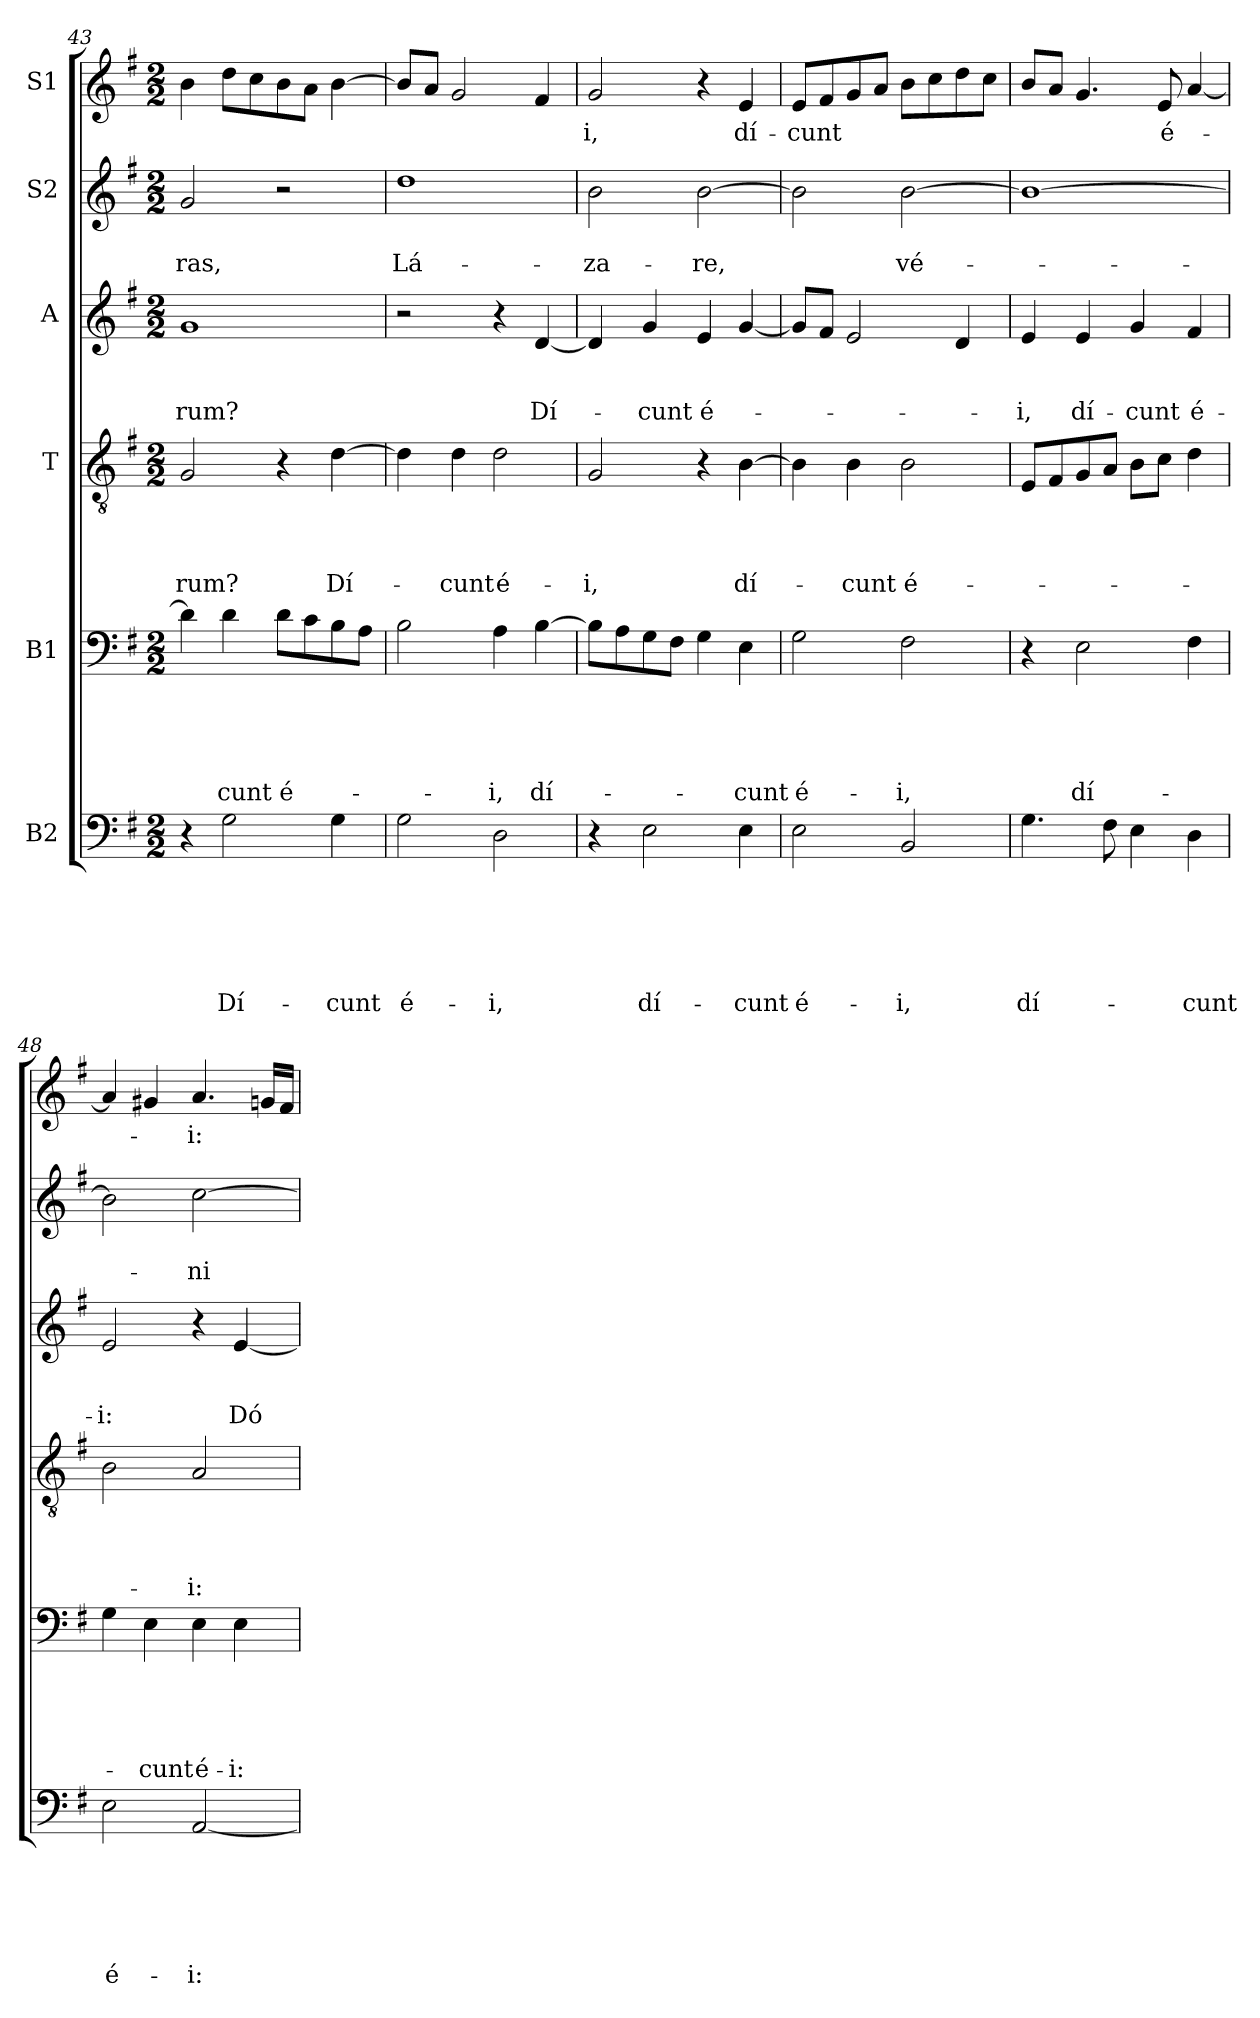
**kern	**text	**text	**text	**text	**text	**text	**kern	**text	**text	**text	**text	**text	**kern	**text	**text	**text	**text	**kern	**text	**text	**text	**kern	**text	**text	**kern	**text
*part6	*part6	*part6	*part6	*part6	*part6	*part6	*part5	*part5	*part5	*part5	*part5	*part5	*part4	*part4	*part4	*part4	*part4	*part3	*part3	*part3	*part3	*part2	*part2	*part2	*part1	*part1
*staff6	*staff6	*staff6	*staff6	*staff6	*staff6	*staff6	*staff5	*staff5	*staff5	*staff5	*staff5	*staff5	*staff4	*staff4	*staff4	*staff4	*staff4	*staff3	*staff3	*staff3	*staff3	*staff2	*staff2	*staff2	*staff1	*staff1
*I"B2	*	*	*	*	*	*	*I"B1	*	*	*	*	*	*I"T	*	*	*	*	*I"A	*	*	*	*I"S2	*	*	*I"S1	*
*clefF4	*	*	*	*	*	*	*clefF4	*	*	*	*	*	*clefGv2	*	*	*	*	*clefG2	*	*	*	*clefG2	*	*	*clefG2	*
*k[f#]	*	*	*	*	*	*	*k[f#]	*	*	*	*	*	*k[f#]	*	*	*	*	*k[f#]	*	*	*	*k[f#]	*	*	*k[f#]	*
*G:	*	*	*	*	*	*	*G:	*	*	*	*	*	*G:	*	*	*	*	*G:	*	*	*	*G:	*	*	*G:	*
*M2/2	*	*	*	*	*	*	*M2/2	*	*	*	*	*	*M2/2	*	*	*	*	*M2/2	*	*	*	*M2/2	*	*	*M2/2	*
=43	=43	=43	=43	=43	=43	=43	=43	=43	=43	=43	=43	=43	=43	=43	=43	=43	=43	=43	=43	=43	=43	=43	=43	=43	=43	=43
!	!	!	!	!	!	!	!	!	!	!	!	!	!	!	!	!	!LO:LY:b	!	!	!	!LO:LY:b	!	!	!LO:LY:b	!	!
4r	.	.	.	.	.	.	4d\]	.	.	.	.	.	2G/	.	.	.	-rum?	1g	.	.	-rum?	2g/	.	-ras,	4b\	.
!	!	!	!	!	!	!LO:LY:b	!	!	!	!	!	!LO:LY:b	!	!	!	!	!	!	!	!	!	!	!	!	!	!
2G\	.	.	.	.	.	Dí-	4d\	.	.	.	.	-cunt	.	.	.	.	.	.	.	.	.	.	.	.	8dd\L	.
.	.	.	.	.	.	.	.	.	.	.	.	.	.	.	.	.	.	.	.	.	.	.	.	.	8cc\	.
!	!	!	!	!	!	!	!	!	!	!	!	!LO:LY:b	!	!	!	!	!	!	!	!	!	!	!	!	!	!
.	.	.	.	.	.	.	8d\L	.	.	.	.	é-	4r	.	.	.	.	.	.	.	.	2r	.	.	8b\	.
.	.	.	.	.	.	.	8c\	.	.	.	.	.	.	.	.	.	.	.	.	.	.	.	.	.	8a\J	.
!	!	!	!	!	!	!LO:LY:b	!	!	!	!	!	!	!	!	!	!	!LO:LY:b	!	!	!	!	!	!	!	!	!
4G\	.	.	.	.	.	-cunt	8B\	.	.	.	.	.	[4d\	.	.	.	Dí-	.	.	.	.	.	.	.	[4b\	.
.	.	.	.	.	.	.	8A\J	.	.	.	.	.	.	.	.	.	.	.	.	.	.	.	.	.	.	.
!!LO:PB:g=z
=44	=44	=44	=44	=44	=44	=44	=44	=44	=44	=44	=44	=44	=44	=44	=44	=44	=44	=44	=44	=44	=44	=44	=44	=44	=44	=44
!	!	!	!	!	!	!LO:LY:b	!	!	!	!	!	!	!	!	!	!	!	!	!	!	!	!	!	!LO:LY:b	!	!
2G\	.	.	.	.	.	é-	2B\	.	.	.	.	.	4d\]	.	.	.	.	2r	.	.	.	1dd	.	Lá-	8b/L]	.
.	.	.	.	.	.	.	.	.	.	.	.	.	.	.	.	.	.	.	.	.	.	.	.	.	8a/J	.
!	!	!	!	!	!	!	!	!	!	!	!	!	!	!	!	!	!LO:LY:b	!	!	!	!	!	!	!	!	!
.	.	.	.	.	.	.	.	.	.	.	.	.	4d\	.	.	.	-cunt	.	.	.	.	.	.	.	2g/	.
!	!	!	!	!	!	!LO:LY:b	!	!	!	!	!	!LO:LY:b	!	!	!	!	!LO:LY:b	!	!	!	!	!	!	!	!	!
2D\	.	.	.	.	.	-i,	4A\	.	.	.	.	-i,	2d\	.	.	.	é-	4r	.	.	.	.	.	.	.	.
!	!	!	!	!	!	!	!	!	!	!	!	!LO:LY:b	!	!	!	!	!	!	!	!	!LO:LY:b	!	!	!	!	!
.	.	.	.	.	.	.	[4B\	.	.	.	.	dí-	.	.	.	.	.	[4d/	.	.	Dí-	.	.	.	4f#/	.
=45	=45	=45	=45	=45	=45	=45	=45	=45	=45	=45	=45	=45	=45	=45	=45	=45	=45	=45	=45	=45	=45	=45	=45	=45	=45	=45
!	!	!	!	!	!	!	!	!	!	!	!	!	!	!	!	!	!LO:LY:b	!	!	!	!	!	!	!LO:LY:b	!	!LO:LY:b
4r	.	.	.	.	.	.	8B\L]	.	.	.	.	.	2G/	.	.	.	-i,	4d/]	.	.	.	2b\	.	-za-	2g/	-i,
.	.	.	.	.	.	.	8A\	.	.	.	.	.	.	.	.	.	.	.	.	.	.	.	.	.	.	.
!	!	!	!	!	!	!LO:LY:b	!	!	!	!	!	!	!	!	!	!	!	!	!	!	!LO:LY:b	!	!	!	!	!
2E\	.	.	.	.	.	dí-	8G\	.	.	.	.	.	.	.	.	.	.	4g/	.	.	-cunt	.	.	.	.	.
.	.	.	.	.	.	.	8F#\J	.	.	.	.	.	.	.	.	.	.	.	.	.	.	.	.	.	.	.
!	!	!	!	!	!	!	!	!	!	!	!	!	!	!	!	!	!	!	!	!	!LO:LY:b	!	!	!LO:LY:b	!	!
.	.	.	.	.	.	.	4G\	.	.	.	.	.	4r	.	.	.	.	4e/	.	.	é-	[2b\	.	-re,	4r	.
!	!	!	!	!	!	!LO:LY:b	!	!	!	!	!	!LO:LY:b	!	!	!	!	!LO:LY:b	!	!	!	!	!	!	!	!	!LO:LY:b
4E\	.	.	.	.	.	-cunt	4E\	.	.	.	.	-cunt	[4B\	.	.	.	dí-	[4g/	.	.	.	.	.	.	4e/	dí-
=46	=46	=46	=46	=46	=46	=46	=46	=46	=46	=46	=46	=46	=46	=46	=46	=46	=46	=46	=46	=46	=46	=46	=46	=46	=46	=46
!	!	!	!	!	!	!LO:LY:b	!	!	!	!	!	!LO:LY:b	!	!	!	!	!	!	!	!	!	!	!	!	!	!LO:LY:b
2E\	.	.	.	.	.	é-	2G\	.	.	.	.	é-	4B\]	.	.	.	.	8g/L]	.	.	.	2b\]	.	.	8e/L	-cunt
.	.	.	.	.	.	.	.	.	.	.	.	.	.	.	.	.	.	8f#/J	.	.	.	.	.	.	8f#/	.
!	!	!	!	!	!	!	!	!	!	!	!	!	!	!	!	!	!LO:LY:b	!	!	!	!	!	!	!	!	!
.	.	.	.	.	.	.	.	.	.	.	.	.	4B\	.	.	.	-cunt	2e/	.	.	.	.	.	.	8g/	.
.	.	.	.	.	.	.	.	.	.	.	.	.	.	.	.	.	.	.	.	.	.	.	.	.	8a/J	.
!	!	!	!	!	!	!LO:LY:b	!	!	!	!	!	!LO:LY:b	!	!	!	!	!LO:LY:b	!	!	!	!	!	!	!LO:LY:b	!	!
2BB/	.	.	.	.	.	-i,	2F#\	.	.	.	.	-i,	2B\	.	.	.	é-	.	.	.	.	[2b\	.	vé-	8b\L	.
.	.	.	.	.	.	.	.	.	.	.	.	.	.	.	.	.	.	.	.	.	.	.	.	.	8cc\	.
.	.	.	.	.	.	.	.	.	.	.	.	.	.	.	.	.	.	4d/	.	.	.	.	.	.	8dd\	.
.	.	.	.	.	.	.	.	.	.	.	.	.	.	.	.	.	.	.	.	.	.	.	.	.	8cc\J	.
=47	=47	=47	=47	=47	=47	=47	=47	=47	=47	=47	=47	=47	=47	=47	=47	=47	=47	=47	=47	=47	=47	=47	=47	=47	=47	=47
!	!	!	!	!	!	!LO:LY:b	!	!	!	!	!	!	!	!	!	!	!	!	!	!	!LO:LY:b	!	!	!	!	!
4.G\	.	.	.	.	.	dí-	4r	.	.	.	.	.	8E/L	.	.	.	.	4e/	.	.	-i,	1b_	.	.	8b/L	.
.	.	.	.	.	.	.	.	.	.	.	.	.	8F#/	.	.	.	.	.	.	.	.	.	.	.	8a/J	.
!	!	!	!	!	!	!	!	!	!	!	!	!LO:LY:b	!	!	!	!	!	!	!	!	!LO:LY:b	!	!	!	!	!
.	.	.	.	.	.	.	2E\	.	.	.	.	dí-	8G/	.	.	.	.	4e/	.	.	dí-	.	.	.	4.g/	.
8F#i\	.	.	.	.	.	.	.	.	.	.	.	.	8A/J	.	.	.	.	.	.	.	.	.	.	.	.	.
!	!	!	!	!	!	!	!	!	!	!	!	!	!	!	!	!	!	!	!	!	!LO:LY:b	!	!	!	!	!
4E\	.	.	.	.	.	.	.	.	.	.	.	.	8B\L	.	.	.	.	4g/	.	.	-cunt	.	.	.	.	.
!	!	!	!	!	!	!	!	!	!	!	!	!	!	!	!	!	!	!	!	!	!	!	!	!	!	!LO:LY:b
.	.	.	.	.	.	.	.	.	.	.	.	.	8c\J	.	.	.	.	.	.	.	.	.	.	.	8e/	é-
!	!	!	!	!	!	!LO:LY:b	!	!	!	!	!	!	!	!	!	!	!	!	!	!	!LO:LY:b	!	!	!	!	!
4D\	.	.	.	.	.	-cunt	4F#\	.	.	.	.	.	4d\	.	.	.	.	4f#/	.	.	é-	.	.	.	[4a/	.
=48	=48	=48	=48	=48	=48	=48	=48	=48	=48	=48	=48	=48	=48	=48	=48	=48	=48	=48	=48	=48	=48	=48	=48	=48	=48	=48
!	!	!	!	!	!	!LO:LY:b	!	!	!	!	!	!	!	!	!	!	!	!	!	!	!LO:LY:b	!	!	!	!	!
2E\	.	.	.	.	.	é-	4G\	.	.	.	.	.	2B\	.	.	.	.	2e/	.	.	-i:	2b\]	.	.	4a/]	.
!	!	!	!	!	!	!	!	!	!	!	!	!LO:LY:b	!	!	!	!	!	!	!	!	!	!	!	!	!	!
.	.	.	.	.	.	.	4E\	.	.	.	.	-cunt	.	.	.	.	.	.	.	.	.	.	.	.	4g#i/	.
!	!	!	!	!	!	!LO:LY:b	!	!	!	!	!	!LO:LY:b	!	!	!	!	!LO:LY:b	!	!	!	!	!	!	!LO:LY:b	!	!LO:LY:b
[2AA/	.	.	.	.	.	-i:	4E\	.	.	.	.	é-	2A/	.	.	.	-i:	4r	.	.	.	[2cc\	.	-ni	4.a/	-i:
!	!	!	!	!	!	!	!	!	!	!	!	!LO:LY:b	!	!	!	!	!	!	!	!	!LO:LY:b	!	!	!	!	!
.	.	.	.	.	.	.	4E\	.	.	.	.	-i:	.	.	.	.	.	[4e/	.	.	Dó-	.	.	.	.	.
.	.	.	.	.	.	.	.	.	.	.	.	.	.	.	.	.	.	.	.	.	.	.	.	.	16gni/LL	.
.	.	.	.	.	.	.	.	.	.	.	.	.	.	.	.	.	.	.	.	.	.	.	.	.	16f#/JJ	.
=	=	=	=	=	=	=	=	=	=	=	=	=	=	=	=	=	=	=	=	=	=	=	=	=	=	=
*-	*-	*-	*-	*-	*-	*-	*-	*-	*-	*-	*-	*-	*-	*-	*-	*-	*-	*-	*-	*-	*-	*-	*-	*-	*-	*-
